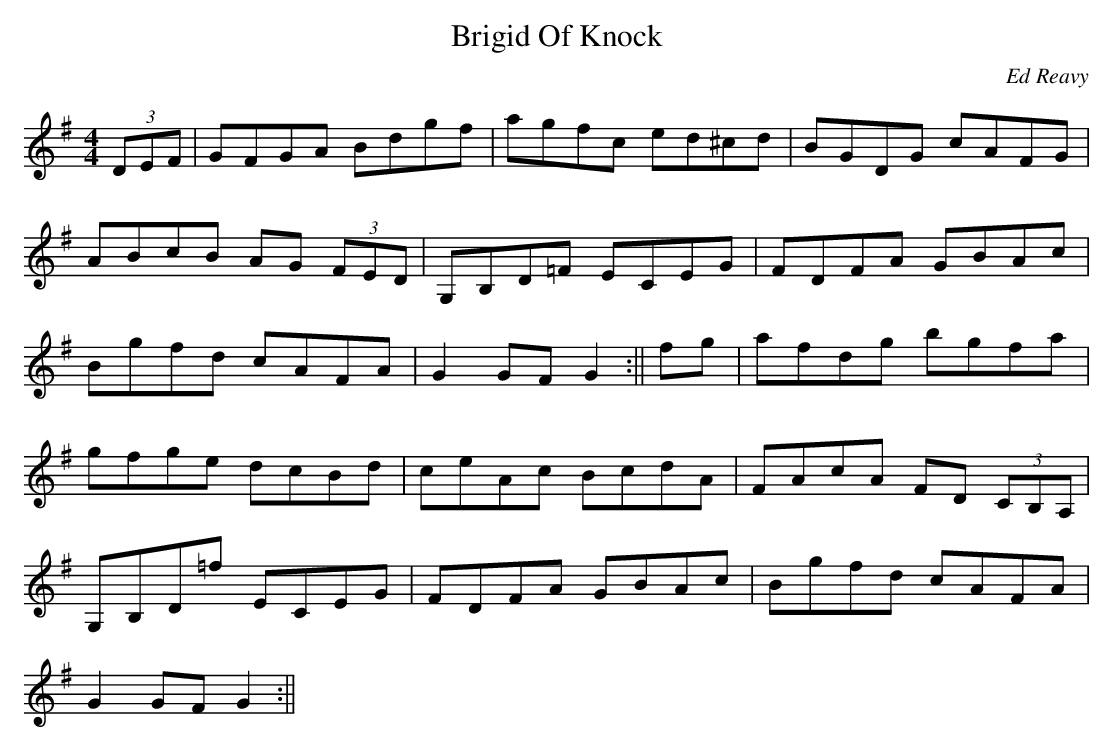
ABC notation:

X:1
T:Brigid Of Knock
C:Ed Reavy
M:4/4
L:1/8
K:G
(3DEF|GFGA Bdgf|agfc ed^cd|BGDG cAFG|
ABcB AG (3FED|G,B,D=F ECEG|FDFA GBAc|
Bgfd cAFA|G2 GF G2:||fg|afdg bgfa|
gfge dcBd|ceAc BcdA|FAcA FD (3CB,A,|
G,B,D=f ECEG|FDFA GBAc|Bgfd cAFA|
G2 GF G2:||
